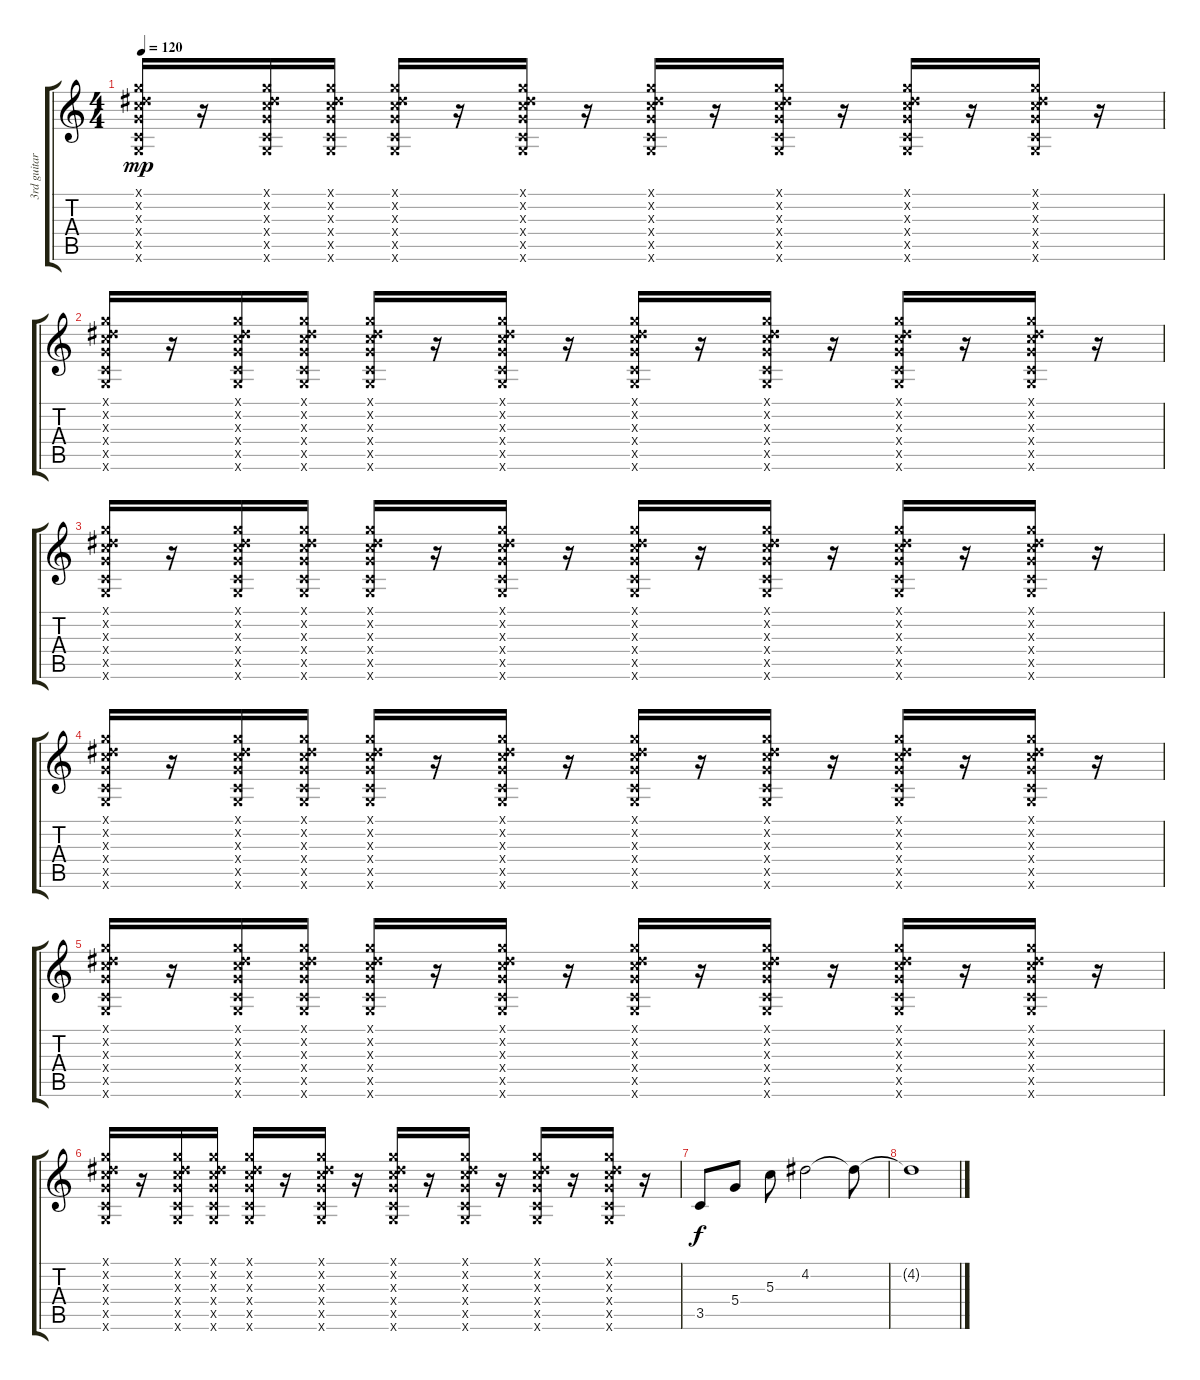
\track ("3rd guitar" "3rd guitar") {instrument acousticguitarsteel}
\staff {score tabs}
\tuning (E4 B3 G3 D3 A2 E2) {hide}
\ts (4 4)
\tempo 120
\clef g2
\ks c
(3.1{x} 4.2{x} 5.3{x} 5.4{x} 3.5{x} 3.6{x}).16{dy mp} r.16 (3.1{x} 4.2{x} 5.3{x} 5.4{x} 3.5{x} 3.6{x}).16 (3.1{x} 4.2{x} 5.3{x} 5.4{x} 3.5{x} 3.6{x}).16 (3.1{x} 4.2{x} 5.3{x} 5.4{x} 3.5{x} 3.6{x}).16 r.16 (3.1{x} 4.2{x} 5.3{x} 5.4{x} 3.5{x} 3.6{x}).16 r.16 (3.1{x} 4.2{x} 5.3{x} 5.4{x} 3.5{x} 3.6{x}).16 r.16 (3.1{x} 4.2{x} 5.3{x} 5.4{x} 3.5{x} 3.6{x}).16 r.16 (3.1{x} 4.2{x} 5.3{x} 5.4{x} 3.5{x} 3.6{x}).16 r.16 (3.1{x} 4.2{x} 5.3{x} 5.4{x} 3.5{x} 3.6{x}).16 r.16 |
(3.1{x} 4.2{x} 5.3{x} 5.4{x} 3.5{x} 3.6{x}).16 r.16 (3.1{x} 4.2{x} 5.3{x} 5.4{x} 3.5{x} 3.6{x}).16 (3.1{x} 4.2{x} 5.3{x} 5.4{x} 3.5{x} 3.6{x}).16 (3.1{x} 4.2{x} 5.3{x} 5.4{x} 3.5{x} 3.6{x}).16 r.16 (3.1{x} 4.2{x} 5.3{x} 5.4{x} 3.5{x} 3.6{x}).16 r.16 (3.1{x} 4.2{x} 5.3{x} 5.4{x} 3.5{x} 3.6{x}).16 r.16 (3.1{x} 4.2{x} 5.3{x} 5.4{x} 3.5{x} 3.6{x}).16 r.16 (3.1{x} 4.2{x} 5.3{x} 5.4{x} 3.5{x} 3.6{x}).16 r.16 (3.1{x} 4.2{x} 5.3{x} 5.4{x} 3.5{x} 3.6{x}).16 r.16 |
(3.1{x} 4.2{x} 5.3{x} 5.4{x} 3.5{x} 3.6{x}).16 r.16 (3.1{x} 4.2{x} 5.3{x} 5.4{x} 3.5{x} 3.6{x}).16 (3.1{x} 4.2{x} 5.3{x} 5.4{x} 3.5{x} 3.6{x}).16 (3.1{x} 4.2{x} 5.3{x} 5.4{x} 3.5{x} 3.6{x}).16 r.16 (3.1{x} 4.2{x} 5.3{x} 5.4{x} 3.5{x} 3.6{x}).16 r.16 (3.1{x} 4.2{x} 5.3{x} 5.4{x} 3.5{x} 3.6{x}).16 r.16 (3.1{x} 4.2{x} 5.3{x} 5.4{x} 3.5{x} 3.6{x}).16 r.16 (3.1{x} 4.2{x} 5.3{x} 5.4{x} 3.5{x} 3.6{x}).16 r.16 (3.1{x} 4.2{x} 5.3{x} 5.4{x} 3.5{x} 3.6{x}).16 r.16 |
(3.1{x} 4.2{x} 5.3{x} 5.4{x} 3.5{x} 3.6{x}).16 r.16 (3.1{x} 4.2{x} 5.3{x} 5.4{x} 3.5{x} 3.6{x}).16 (3.1{x} 4.2{x} 5.3{x} 5.4{x} 3.5{x} 3.6{x}).16 (3.1{x} 4.2{x} 5.3{x} 5.4{x} 3.5{x} 3.6{x}).16 r.16 (3.1{x} 4.2{x} 5.3{x} 5.4{x} 3.5{x} 3.6{x}).16 r.16 (3.1{x} 4.2{x} 5.3{x} 5.4{x} 3.5{x} 3.6{x}).16 r.16 (3.1{x} 4.2{x} 5.3{x} 5.4{x} 3.5{x} 3.6{x}).16 r.16 (3.1{x} 4.2{x} 5.3{x} 5.4{x} 3.5{x} 3.6{x}).16 r.16 (3.1{x} 4.2{x} 5.3{x} 5.4{x} 3.5{x} 3.6{x}).16 r.16 |
(3.1{x} 4.2{x} 5.3{x} 5.4{x} 3.5{x} 3.6{x}).16 r.16 (3.1{x} 4.2{x} 5.3{x} 5.4{x} 3.5{x} 3.6{x}).16 (3.1{x} 4.2{x} 5.3{x} 5.4{x} 3.5{x} 3.6{x}).16 (3.1{x} 4.2{x} 5.3{x} 5.4{x} 3.5{x} 3.6{x}).16 r.16 (3.1{x} 4.2{x} 5.3{x} 5.4{x} 3.5{x} 3.6{x}).16 r.16 (3.1{x} 4.2{x} 5.3{x} 5.4{x} 3.5{x} 3.6{x}).16 r.16 (3.1{x} 4.2{x} 5.3{x} 5.4{x} 3.5{x} 3.6{x}).16 r.16 (3.1{x} 4.2{x} 5.3{x} 5.4{x} 3.5{x} 3.6{x}).16 r.16 (3.1{x} 4.2{x} 5.3{x} 5.4{x} 3.5{x} 3.6{x}).16 r.16 |
(3.1{x} 4.2{x} 5.3{x} 5.4{x} 3.5{x} 3.6{x}).16 r.16 (3.1{x} 4.2{x} 5.3{x} 5.4{x} 3.5{x} 3.6{x}).16 (3.1{x} 4.2{x} 5.3{x} 5.4{x} 3.5{x} 3.6{x}).16 (3.1{x} 4.2{x} 5.3{x} 5.4{x} 3.5{x} 3.6{x}).16 r.16 (3.1{x} 4.2{x} 5.3{x} 5.4{x} 3.5{x} 3.6{x}).16 r.16 (3.1{x} 4.2{x} 5.3{x} 5.4{x} 3.5{x} 3.6{x}).16 r.16 (3.1{x} 4.2{x} 5.3{x} 5.4{x} 3.5{x} 3.6{x}).16 r.16 (3.1{x} 4.2{x} 5.3{x} 5.4{x} 3.5{x} 3.6{x}).16 r.16 (3.1{x} 4.2{x} 5.3{x} 5.4{x} 3.5{x} 3.6{x}).16 r.16 |
3.5.8{dy f} 5.4.8 5.3.8 4.2.2 4.2{t}.8 |
4.2{t}.1
